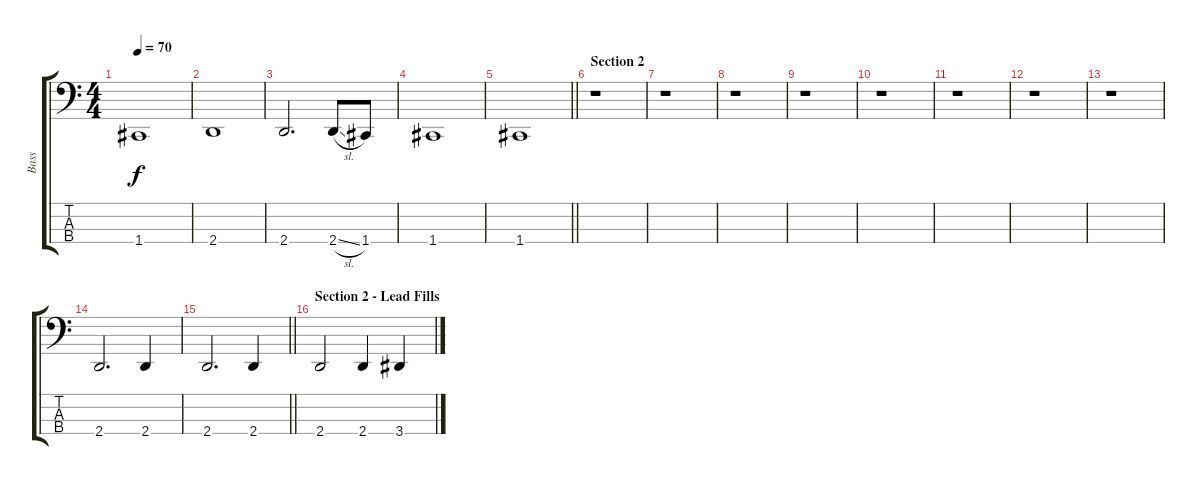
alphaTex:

\track ("Bass" "Bass") {instrument electricbasspick}
\staff {score tabs}
\tuning (Eb2 Bb1 F1 C1) {hide}
\ts (4 4)
\tempo 70
\clef f4
\ks c
1.4.1{dy f} |
2.4.1 |
2.4.2{d} 2.4{sl}.8 1.4.8 |
1.4.1 |
\barLineRight lightlight
1.4.1 |
\section ("" "Section 2")
r.1 |
r.1 |
r.1 |
r.1 |
r.1 |
r.1 |
r.1 |
r.1 |
2.4.2{d} 2.4.4 |
\barLineRight lightlight
2.4.2{d} 2.4.4 |
\section ("" "Section 2 - Lead Fills")
2.4.2 2.4.4 3.4.4
